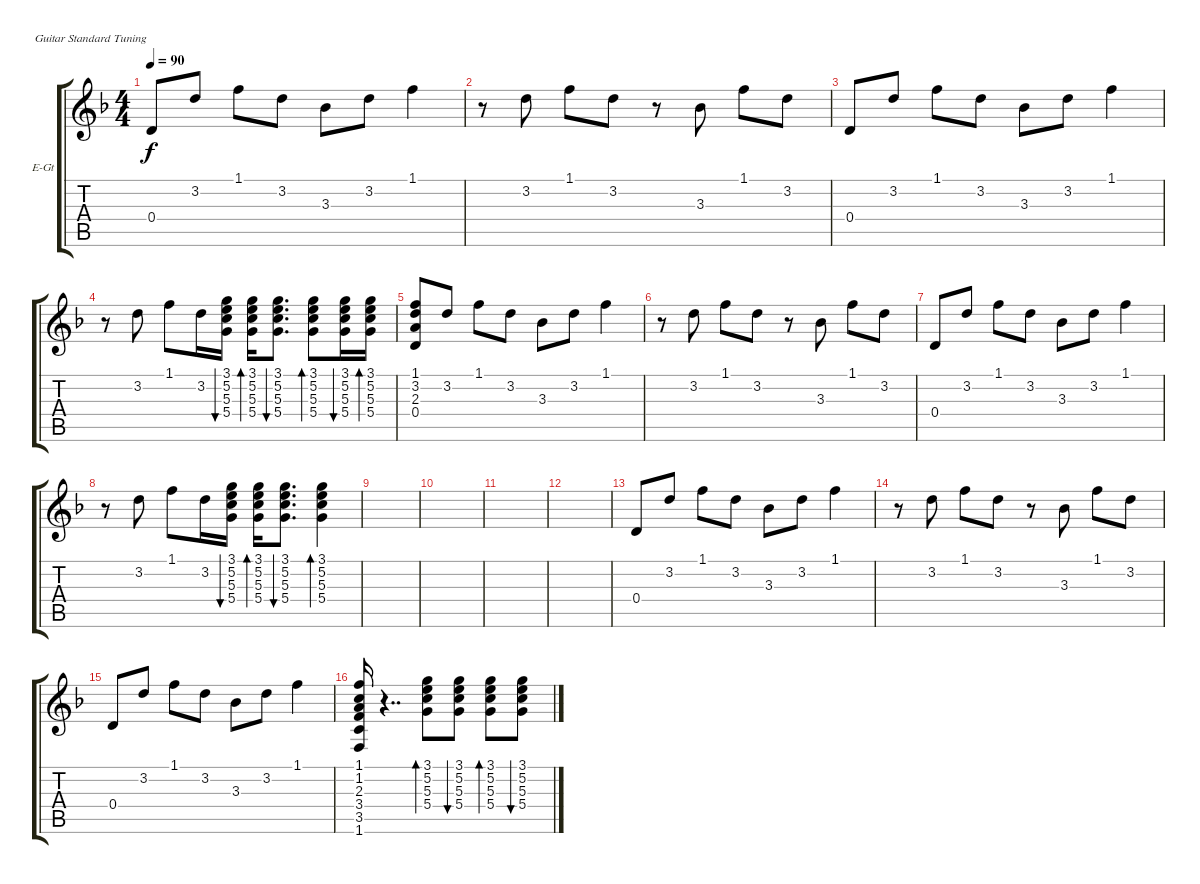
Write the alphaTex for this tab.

\defaultSystemsLayout 4
\bracketExtendMode groupsimilarinstruments
\firstSystemTrackNameOrientation horizontal
\otherSystemsTrackNameOrientation horizontal
\track ("Electric Guitar (Clean)" "E-Gt") {instrument electricguitarclean}
\staff {score tabs}
\tuning (E4 B3 G3 D3 A2 E2)
\ts (4 4)
\tempo 90
\clef g2
\ks dminor
0.4.8{dy f instrument electricguitarclean} 3.2.8 1.1.8 3.2.8 3.3.8 3.2.8 1.1.4 |
r.8 3.2.8 1.1.8 3.2.8 r.8 3.3.8 1.1.8 3.2.8 |
0.4.8 3.2.8 1.1.8 3.2.8 3.3.8 3.2.8 1.1.4 |
r.8 3.2.8 1.1.8 3.2.16 (5.3 5.4 5.2 3.1).16{bu 60} (5.3 5.4 5.2 3.1).16{bd 60} (5.3 5.4 5.2 3.1).8{d bu 30} (5.3 5.4 5.2 3.1).8{bd 30} (5.3 5.4 5.2 3.1).16{bu 30} (5.3 5.4 5.2 3.1).16{bd 30} |
(0.4 2.3 3.2 1.1).8 3.2.8 1.1.8 3.2.8 3.3.8 3.2.8 1.1.4 |
r.8 3.2.8 1.1.8 3.2.8 r.8 3.3.8 1.1.8 3.2.8 |
0.4.8 3.2.8 1.1.8 3.2.8 3.3.8 3.2.8 1.1.4 |
r.8 3.2.8 1.1.8 3.2.16 (5.3 5.4 5.2 3.1).16{bu 60} (5.3 5.4 5.2 3.1).16{bd 60} (5.3 5.4 5.2 3.1).8{d bu 30} (5.3 5.4 5.2 3.1).4{bd 30} |
|
|
|
|
0.4.8 3.2.8 1.1.8 3.2.8 3.3.8 3.2.8 1.1.4 |
r.8 3.2.8 1.1.8 3.2.8 r.8 3.3.8 1.1.8 3.2.8 |
0.4.8 3.2.8 1.1.8 3.2.8 3.3.8 3.2.8 1.1.4 |
(1.6 3.5 3.4 2.3 1.2 1.1).16 r.4{dd} (5.3 5.4 5.2 3.1).8{bd 60} (5.3 5.4 5.2 3.1).8{bu 30} (5.3 5.4 5.2 3.1).8{bd 30} (5.3 5.4 5.2 3.1).8{bu 30}
